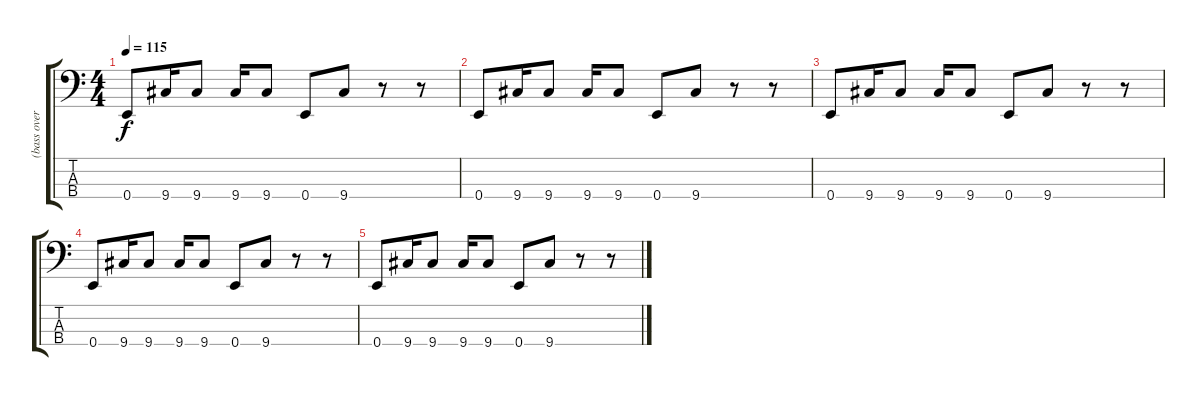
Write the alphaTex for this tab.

\track ("(bass overdub 3 left)" "(bass over") {instrument distortionguitar}
\staff {score tabs}
\tuning (G2 D2 A1 E1) {hide}
\ts (4 4)
\tempo 115
\clef f4
\ks c
0.4.8{dy f} 9.4.16 9.4.8 9.4.16 9.4.8 0.4.8 9.4.8 r.8 r.8 |
0.4.8 9.4.16 9.4.8 9.4.16 9.4.8 0.4.8 9.4.8 r.8 r.8 |
0.4.8 9.4.16 9.4.8 9.4.16 9.4.8 0.4.8 9.4.8 r.8 r.8 |
0.4.8 9.4.16 9.4.8 9.4.16 9.4.8 0.4.8 9.4.8 r.8 r.8 |
0.4.8 9.4.16 9.4.8 9.4.16 9.4.8 0.4.8 9.4.8 r.8 r.8
